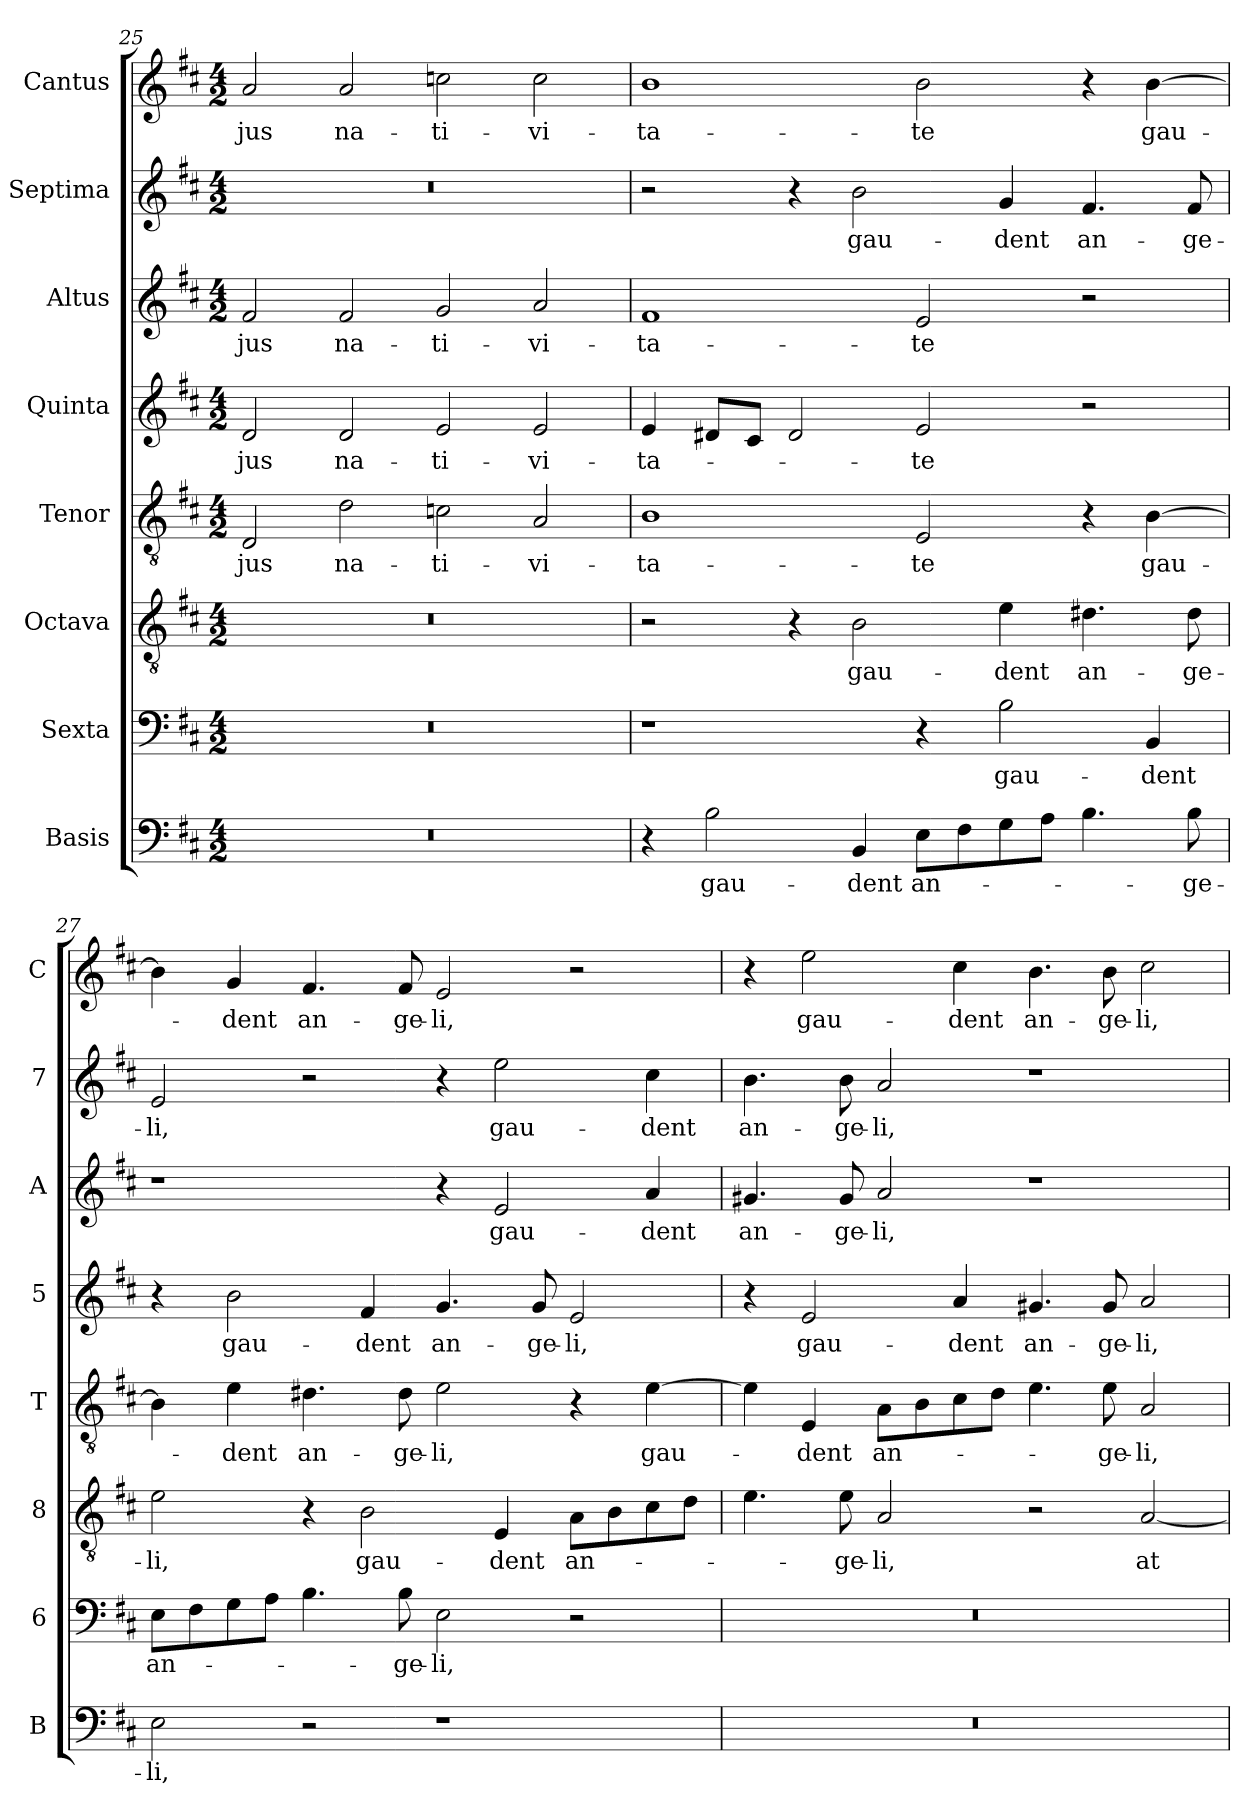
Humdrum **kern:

**kern	**text	**kern	**text	**kern	**text	**kern	**text	**kern	**text	**kern	**text	**kern	**text	**kern	**text
*part8	*part8	*part7	*part7	*part6	*part6	*part5	*part5	*part4	*part4	*part3	*part3	*part2	*part2	*part1	*part1
*staff8	*staff8	*staff7	*staff7	*staff6	*staff6	*staff5	*staff5	*staff4	*staff4	*staff3	*staff3	*staff2	*staff2	*staff1	*staff1
*I"Basis	*	*I"Sexta	*	*I"Octava	*	*I"Tenor	*	*I"Quinta	*	*I"Altus	*	*I"Septima	*	*I"Cantus	*
*I'B	*	*I'6	*	*I'8	*	*I'T	*	*I'5	*	*I'A	*	*I'7	*	*I'C	*
*clefF4	*	*clefF4	*	*clefGv2	*	*clefGv2	*	*clefG2	*	*clefG2	*	*clefG2	*	*clefG2	*
*k[f#c#]	*	*k[f#c#]	*	*k[f#c#]	*	*k[f#c#]	*	*k[f#c#]	*	*k[f#c#]	*	*k[f#c#]	*	*k[f#c#]	*
*D:	*	*D:	*	*D:	*	*D:	*	*D:	*	*D:	*	*D:	*	*D:	*
*M4/2	*	*M4/2	*	*M4/2	*	*M4/2	*	*M4/2	*	*M4/2	*	*M4/2	*	*M4/2	*
=25	=25	=25	=25	=25	=25	=25	=25	=25	=25	=25	=25	=25	=25	=25	=25
!	!	!	!	!	!	!	!LO:LY:b	!	!LO:LY:b	!	!LO:LY:b	!	!	!	!LO:LY:b
0r	.	0r	.	0r	.	2D/	-jus	2d/	-jus	2f#/	-jus	0r	.	2a/	-jus
!	!	!	!	!	!	!	!LO:LY:b	!	!LO:LY:b	!	!LO:LY:b	!	!	!	!LO:LY:b
.	.	.	.	.	.	2d\	na-	2d/	na-	2f#/	na-	.	.	2a/	na-
!	!	!	!	!	!	!	!LO:LY:b	!	!LO:LY:b	!	!LO:LY:b	!	!	!	!LO:LY:b
.	.	.	.	.	.	2cn\	-ti-	2e/	-ti-	2g/	-ti-	.	.	2ccn\	-ti-
!	!	!	!	!	!	!	!LO:LY:b	!	!LO:LY:b	!	!LO:LY:b	!	!	!	!LO:LY:b
.	.	.	.	.	.	2A/	-vi-	2e/	-vi-	2a/	-vi-	.	.	2cc\	-vi-
=26	=26	=26	=26	=26	=26	=26	=26	=26	=26	=26	=26	=26	=26	=26	=26
!	!	!	!	!	!	!	!LO:LY:b	!	!LO:LY:b	!	!LO:LY:b	!	!	!	!LO:LY:b
4r	.	1r	.	2r	.	1B	-ta-	4e/	-ta-	1f#	-ta-	2r	.	1b	-ta-
!	!LO:LY:b	!	!	!	!	!	!	!	!	!	!	!	!	!	!
2B\	gau-	.	.	.	.	.	.	8d#X/L	.	.	.	.	.	.	.
.	.	.	.	.	.	.	.	8c#/J	.	.	.	.	.	.	.
.	.	.	.	4r	.	.	.	2d#/	.	.	.	4r	.	.	.
!	!LO:LY:b	!	!	!	!LO:LY:b	!	!	!	!	!	!	!	!LO:LY:b	!	!
4BB/	-dent	.	.	2B\	gau-	.	.	.	.	.	.	2b\	gau-	.	.
!	!LO:LY:b	!	!	!	!	!	!LO:LY:b	!	!LO:LY:b	!	!LO:LY:b	!	!	!	!LO:LY:b
8E\L	an-	4r	.	.	.	2E/	-te	2e/	-te	2e/	-te	.	.	2b\	-te
8F#\	.	.	.	.	.	.	.	.	.	.	.	.	.	.	.
!	!	!	!LO:LY:b	!	!LO:LY:b	!	!	!	!	!	!	!	!LO:LY:b	!	!
8G\	.	2B\	gau-	4e\	-dent	.	.	.	.	.	.	4g/	-dent	.	.
8A\J	.	.	.	.	.	.	.	.	.	.	.	.	.	.	.
!	!	!	!	!	!LO:LY:b	!	!	!	!	!	!	!	!LO:LY:b	!	!
4.B\	.	.	.	4.d#X\	an-	4r	.	2r	.	2r	.	4.f#/	an-	4r	.
!	!	!	!LO:LY:b	!	!	!	!LO:LY:b	!	!	!	!	!	!	!	!LO:LY:b
.	.	4BB/	-dent	.	.	[4B\	gau-	.	.	.	.	.	.	[4b\	gau-
!	!LO:LY:b	!	!	!	!LO:LY:b	!	!	!	!	!	!	!	!LO:LY:b	!	!
8B\	-ge-	.	.	8d#\	-ge-	.	.	.	.	.	.	8f#/	-ge-	.	.
!!LO:LB:g=z
=27	=27	=27	=27	=27	=27	=27	=27	=27	=27	=27	=27	=27	=27	=27	=27
!	!LO:LY:b	!	!LO:LY:b	!	!LO:LY:b	!	!	!	!	!	!	!	!LO:LY:b	!	!
2E\	-li,	8E\L	an-	2e\	-li,	4B\]	.	4r	.	1r	.	2e/	-li,	4b\]	.
.	.	8F#\	.	.	.	.	.	.	.	.	.	.	.	.	.
!	!	!	!	!	!	!	!LO:LY:b	!	!LO:LY:b	!	!	!	!	!	!LO:LY:b
.	.	8G\	.	.	.	4e\	-dent	2b\	gau-	.	.	.	.	4g/	-dent
.	.	8A\J	.	.	.	.	.	.	.	.	.	.	.	.	.
!	!	!	!	!	!	!	!LO:LY:b	!	!	!	!	!	!	!	!LO:LY:b
2r	.	4.B\	.	4r	.	4.d#X\	an-	.	.	.	.	2r	.	4.f#/	an-
!	!	!	!	!	!LO:LY:b	!	!	!	!LO:LY:b	!	!	!	!	!	!
.	.	.	.	2B\	gau-	.	.	4f#/	-dent	.	.	.	.	.	.
!	!	!	!LO:LY:b	!	!	!	!LO:LY:b	!	!	!	!	!	!	!	!LO:LY:b
.	.	8B\	-ge-	.	.	8d#\	-ge-	.	.	.	.	.	.	8f#/	-ge-
!	!	!	!LO:LY:b	!	!	!	!LO:LY:b	!	!LO:LY:b	!	!	!	!	!	!LO:LY:b
1r	.	2E\	-li,	.	.	2e\	-li,	4.g/	an-	4r	.	4r	.	2e/	-li,
!	!	!	!	!	!LO:LY:b	!	!	!	!	!	!LO:LY:b	!	!LO:LY:b	!	!
.	.	.	.	4E/	-dent	.	.	.	.	2e/	gau-	2ee\	gau-	.	.
!	!	!	!	!	!	!	!	!	!LO:LY:b	!	!	!	!	!	!
.	.	.	.	.	.	.	.	8g/	-ge-	.	.	.	.	.	.
!	!	!	!	!	!LO:LY:b	!	!	!	!LO:LY:b	!	!	!	!	!	!
.	.	2r	.	8A\L	an-	4r	.	2e/	-li,	.	.	.	.	2r	.
.	.	.	.	8B\	.	.	.	.	.	.	.	.	.	.	.
!	!	!	!	!	!	!	!LO:LY:b	!	!	!	!LO:LY:b	!	!LO:LY:b	!	!
.	.	.	.	8c#\	.	[4e\	gau-	.	.	4a/	-dent	4cc#\	-dent	.	.
.	.	.	.	8d\J	.	.	.	.	.	.	.	.	.	.	.
=28	=28	=28	=28	=28	=28	=28	=28	=28	=28	=28	=28	=28	=28	=28	=28
!	!	!	!	!	!	!	!	!	!	!	!LO:LY:b	!	!LO:LY:b	!	!
0r	.	0r	.	4.e\	.	4e\]	.	4r	.	4.g#X/	an-	4.b\	an-	4r	.
!	!	!	!	!	!	!	!LO:LY:b	!	!LO:LY:b	!	!	!	!	!	!LO:LY:b
.	.	.	.	.	.	4E/	-dent	2e/	gau-	.	.	.	.	2ee\	gau-
!	!	!	!	!	!LO:LY:b	!	!	!	!	!	!LO:LY:b	!	!LO:LY:b	!	!
.	.	.	.	8e\	-ge-	.	.	.	.	8g#/	-ge-	8b\	-ge-	.	.
!	!	!	!	!	!LO:LY:b	!	!LO:LY:b	!	!	!	!LO:LY:b	!	!LO:LY:b	!	!
.	.	.	.	2A/	-li,	8A\L	an-	.	.	2a/	-li,	2a/	-li,	.	.
.	.	.	.	.	.	8B\	.	.	.	.	.	.	.	.	.
!	!	!	!	!	!	!	!	!	!LO:LY:b	!	!	!	!	!	!LO:LY:b
.	.	.	.	.	.	8c#\	.	4a/	-dent	.	.	.	.	4cc#\	-dent
.	.	.	.	.	.	8d\J	.	.	.	.	.	.	.	.	.
!	!	!	!	!	!	!	!	!	!LO:LY:b	!	!	!	!	!	!LO:LY:b
.	.	.	.	2r	.	4.e\	.	4.g#X/	an-	1r	.	1r	.	4.b\	an-
!	!	!	!	!	!	!	!LO:LY:b	!	!LO:LY:b	!	!	!	!	!	!LO:LY:b
.	.	.	.	.	.	8e\	-ge-	8g#/	-ge-	.	.	.	.	8b\	-ge-
!	!	!	!	!	!LO:LY:b	!	!LO:LY:b	!	!LO:LY:b	!	!	!	!	!	!LO:LY:b
.	.	.	.	[2A/	at-	2A/	-li,	2a/	-li,	.	.	.	.	2cc#\	-li,
=	=	=	=	=	=	=	=	=	=	=	=	=	=	=	=
*-	*-	*-	*-	*-	*-	*-	*-	*-	*-	*-	*-	*-	*-	*-	*-
